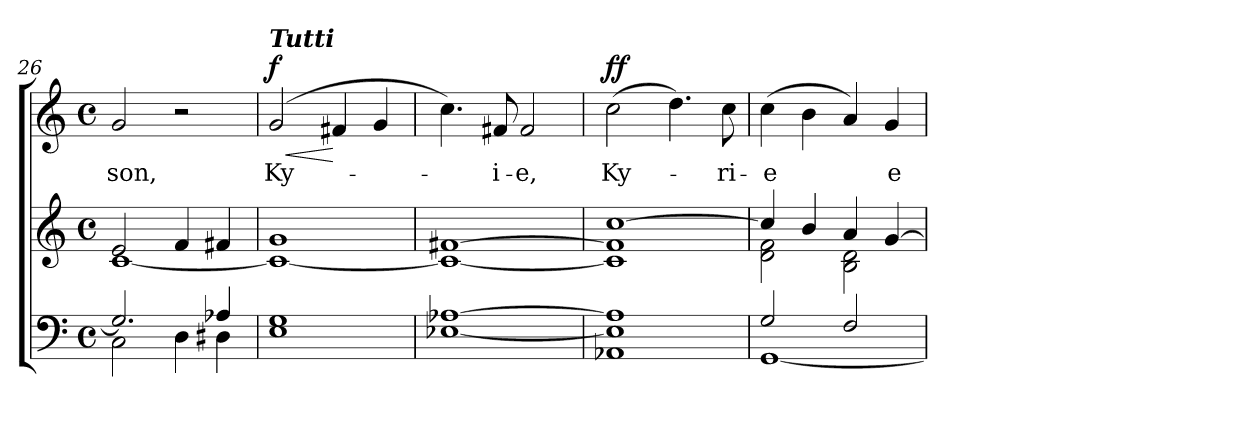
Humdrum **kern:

**kern	**kern	**kern	**text	**dynam
*part2	*part2	*part1	*part1	*part1
*staff3	*staff2	*staff1	*staff1	*staff1
*clefF4	*clefG2	*clefG2	*	*
*k[]	*k[]	*k[]	*	*
*C:	*C:	*C:	*	*
*M4/4	*M4/4	*M4/4	*	*
*met(c)	*met(c)	*met(c)	*	*
=26	=26	=26	=26	=26
*^	*^	*	*	*
!	!	!	!	!	!LO:LY:b	!
2.G/]	2C\	2e/	[<1c	2g/	-son,	.
.	4D\	4f/	.	2r	.	.
4A-X/	4D#X\	4f#X/	.	.	.	.
=27	=27	=27	=27	=27	=27	=27
!	!	!	!	!LO:TX:a:Bi:t=Tutti	!	!
!	!	!	!	!	!LO:LY:b	!LO:HP:b
!	!	!	!	!	!	!LO:DY:n=1:a
1G	1E	1g	1c_	(2g/	Ky-	< f
.	.	.	.	4f#X/	.	[
.	.	.	.	4g/	.	.
=28	=28	=28	=28	=28	=28	=28
[>1A-X	[<1E-X	[>1f#X	1c_	4.cc\)	.	.
!	!	!	!	!	!LO:LY:b	!
.	.	.	.	8f#X/	-i-	.
!	!	!	!	!	!LO:LY:b	!
.	.	.	.	2f#/	-e,	.
=29	=29	=29	=29	=29	=29	=29
!	!	!	!	!	!LO:LY:b	!LO:DY:a
1A-]	1AA-X 1E-]	1f#] [>1cc	1c]	(>2cc\	Ky-	ff
.	.	.	.	4.dd\)	.	.
!	!	!	!	!	!LO:LY:b	!
.	.	.	.	8cc\	-ri-	.
!!LO:LB:g=z
=30	=30	=30	=30	=30	=30	=30
!	!	!	!	!	!LO:LY:b	!
2G/	[<1GG	4cc/]	2d\ 2f\	(>4cc\	-e	.
.	.	4b/	.	4b\	.	.
2F/	.	4a/	2B\ 2d\	4a/)	.	.
!	!	!	!	!	!LO:LY:b	!
.	.	[>4g/	.	4g/	e-	.
*v	*v	*	*	*	*	*
*	*v	*v	*	*	*
=	=	=	=	=
*-	*-	*-	*-	*-
